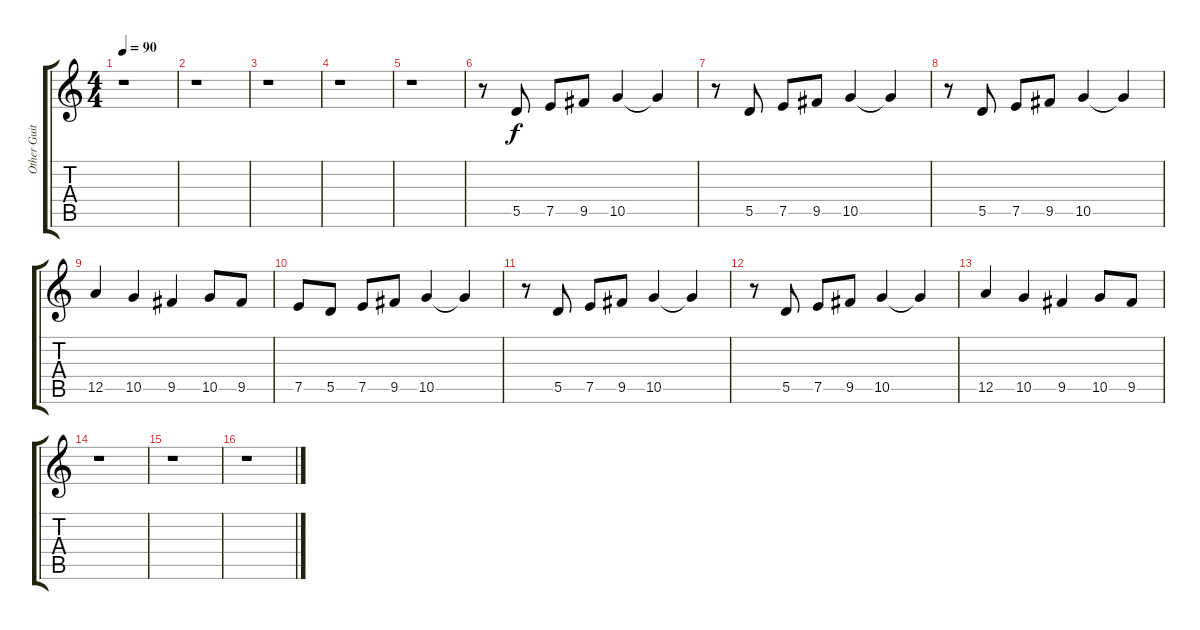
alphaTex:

\track ("Other Guitar" "Other Guit") {instrument distortionguitar}
\staff {score tabs}
\tuning (E4 B3 G3 D3 A2 E2) {hide}
\ts (4 4)
\tempo 90
\clef g2
\ks c
r.1{dy f} |
r.1 |
r.1 |
r.1 |
r.1 |
r.8 5.5.8 7.5.8 9.5.8 10.5.4 10.5{t}.4 |
r.8 5.5.8 7.5.8 9.5.8 10.5.4 10.5{t}.4 |
r.8 5.5.8 7.5.8 9.5.8 10.5.4 10.5{t}.4 |
12.5.4 10.5.4 9.5.4 10.5.8 9.5.8 |
7.5.8 5.5.8 7.5.8 9.5.8 10.5.4 10.5{t}.4 |
r.8 5.5.8 7.5.8 9.5.8 10.5.4 10.5{t}.4 |
r.8 5.5.8 7.5.8 9.5.8 10.5.4 10.5{t}.4 |
12.5.4 10.5.4 9.5.4 10.5.8 9.5.8 |
r.1 |
r.1 |
r.1
